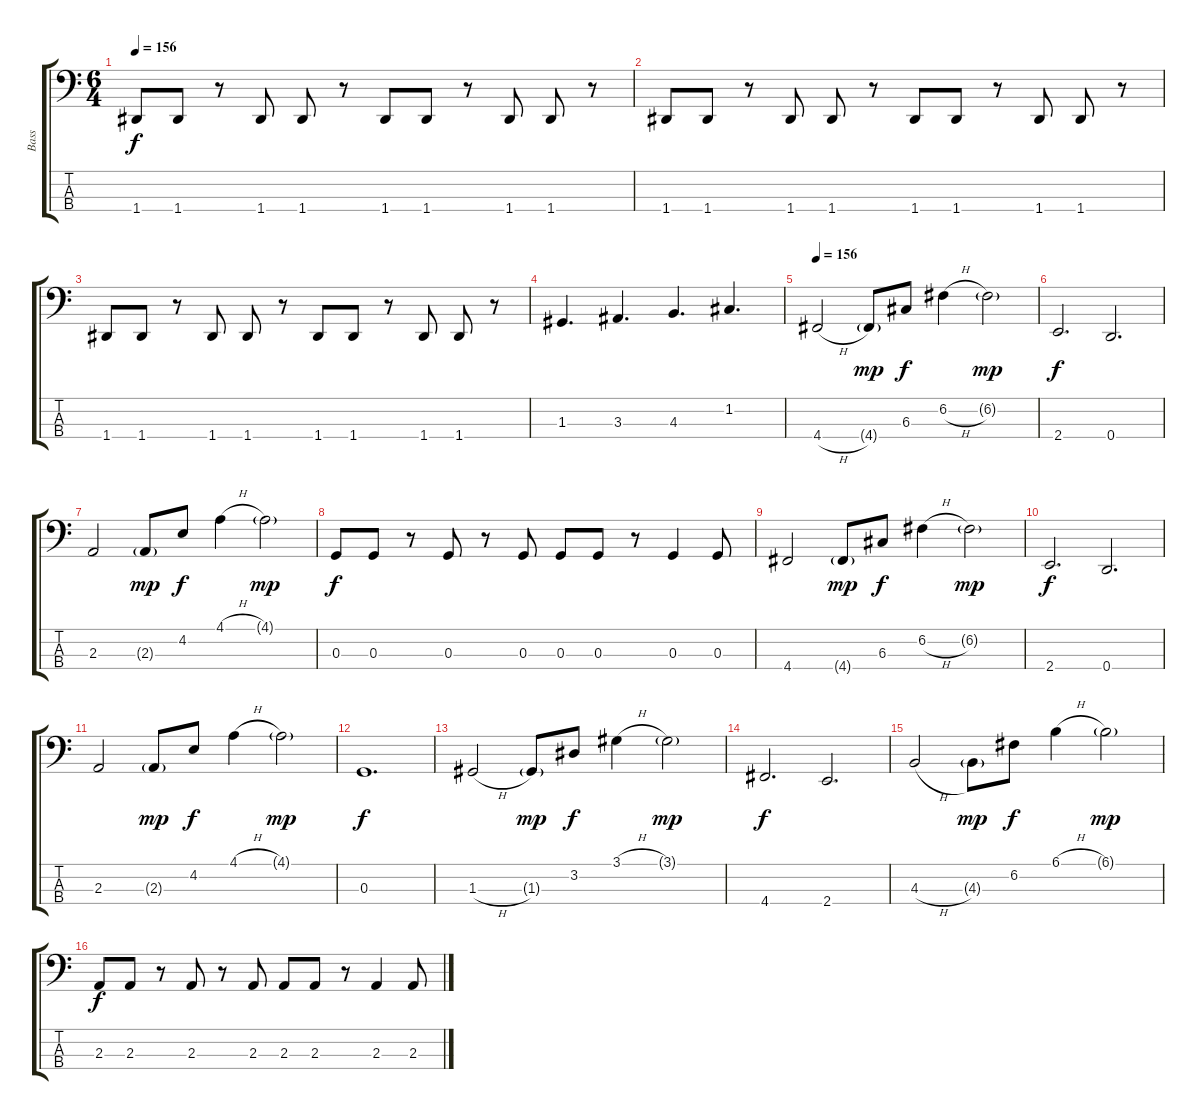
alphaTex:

\track ("Bass" "Bass") {instrument electricbassfinger}
\staff {score tabs}
\tuning (F2 C2 G1 D1) {hide}
\ts (6 4)
\tempo 156
\clef f4
\ks c
1.4.8{dy f volume 15} 1.4.8 r.8 1.4.8 1.4.8 r.8 1.4.8 1.4.8 r.8 1.4.8 1.4.8 r.8 |
1.4.8 1.4.8 r.8 1.4.8 1.4.8 r.8 1.4.8 1.4.8 r.8 1.4.8 1.4.8 r.8 |
1.4.8 1.4.8 r.8 1.4.8 1.4.8 r.8 1.4.8 1.4.8 r.8 1.4.8 1.4.8 r.8 |
1.3.4{d} 3.3.4{d} 4.3.4{d} 1.2.4{d} |
\tempo 156
4.4{h}.2 4.4{g}.8{dy mp} 6.3.8{dy f} 6.2{h}.4 6.2{g}.2{dy mp} |
2.4.2{d dy f} 0.4.2{d} |
2.3.2 2.3{g}.8{dy mp} 4.2.8{dy f} 4.1{h}.4 4.1{g}.2{dy mp} |
0.3.8{dy f} 0.3.8 r.8 0.3.8 r.8 0.3.8 0.3.8 0.3.8 r.8 0.3.4 0.3.8 |
4.4.2 4.4{g}.8{dy mp} 6.3.8{dy f} 6.2{h}.4 6.2{g}.2{dy mp} |
2.4.2{d dy f} 0.4.2{d} |
2.3.2 2.3{g}.8{dy mp} 4.2.8{dy f} 4.1{h}.4 4.1{g}.2{dy mp} |
0.3.1{d dy f} |
1.3{h}.2 1.3{g}.8{dy mp} 3.2.8{dy f} 3.1{h}.4 3.1{g}.2{dy mp} |
4.4.2{d dy f} 2.4.2{d} |
4.3{h}.2 4.3{g}.8{dy mp} 6.2.8{dy f} 6.1{h}.4 6.1{g}.2{dy mp} |
2.3.8{dy f} 2.3.8 r.8 2.3.8 r.8 2.3.8 2.3.8 2.3.8 r.8 2.3.4 2.3.8
